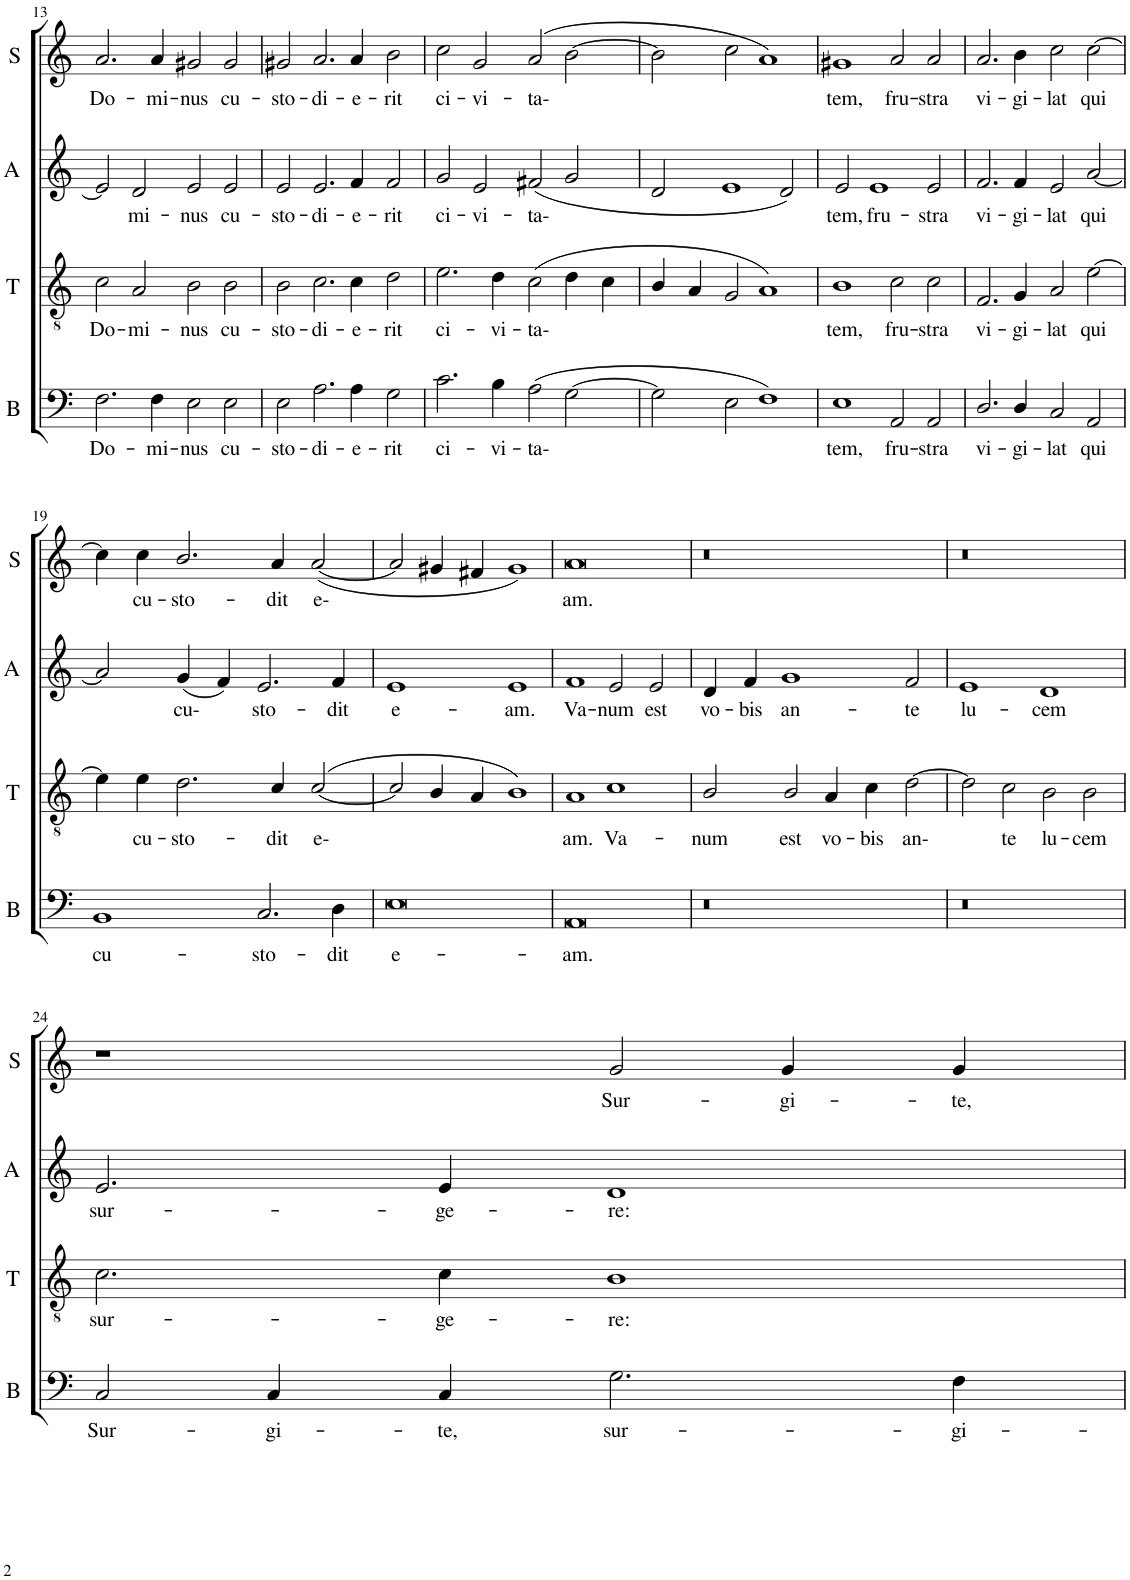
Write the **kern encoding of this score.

**kern	**text	**kern	**text	**kern	**text	**kern	**text
*part4	*part4	*part3	*part3	*part2	*part2	*part1	*part1
*staff4	*staff4	*staff3	*staff3	*staff2	*staff2	*staff1	*staff1
*I"Bass	*	*I"Tenor	*	*I"Alto	*	*I"Soprano	*
*I'B	*	*I'T	*	*I'A	*	*I'S	*
!!LO:PB:g=z
*clefF4	*	*clefGv2	*	*clefG2	*	*clefG2	*
*	*	*	*	*	*	*Trd-7c-12	*
*k[]	*	*k[]	*	*k[]	*	*k[]	*
*M4/2	*	*M4/2	*	*M4/2	*	*M4/2	*
=13	=13	=13	=13	=13	=13	=13	=13
!	!LO:LY:b	!	!LO:LY:b	!	!	!	!LO:LY:b
2.F\	Do-	2c\	Do-	2e/]	.	2.a/	Do-
!	!	!	!LO:LY:b	!	!LO:LY:b	!	!
.	.	2A/	mi-	2d/	mi-	.	.
!	!LO:LY:b	!	!	!	!	!	!LO:LY:b
4F\	mi-	.	.	.	.	4a/	mi-
!	!LO:LY:b	!	!LO:LY:b	!	!LO:LY:b	!	!LO:LY:b
2E\	nus	2B\	nus	2e/	nus	2g#X/	nus
!	!LO:LY:b	!	!LO:LY:b	!	!LO:LY:b	!	!LO:LY:b
2E\	cu-	2B\	cu-	2e/	cu-	2g#/	cu-
=14	=14	=14	=14	=14	=14	=14	=14
!	!LO:LY:b	!	!LO:LY:b	!	!LO:LY:b	!	!LO:LY:b
2E\	sto-	2B\	sto-	2e/	sto-	2g#X/	sto-
!	!LO:LY:b	!	!LO:LY:b	!	!LO:LY:b	!	!LO:LY:b
2.A\	di-	2.c\	di-	2.e/	di-	2.a/	di-
!	!LO:LY:b	!	!LO:LY:b	!	!LO:LY:b	!	!LO:LY:b
4A\	e-	4c\	e-	4f/	e-	4a/	e-
!	!LO:LY:b	!	!LO:LY:b	!	!LO:LY:b	!	!LO:LY:b
2G\	rit	2d\	rit	2f/	rit	2b\	rit
=15	=15	=15	=15	=15	=15	=15	=15
!	!LO:LY:b	!	!LO:LY:b	!	!LO:LY:b	!	!LO:LY:b
2.c\	ci-	2.e\	ci-	2g/	ci-	2cc\	ci-
!	!	!	!	!	!LO:LY:b	!	!LO:LY:b
.	.	.	.	2e/	vi-	2g/	vi-
!	!LO:LY:b	!	!LO:LY:b	!	!	!	!
4B\	vi-	4d\	vi-	.	.	.	.
!	!LO:LY:b	!	!LO:LY:b	!	!LO:LY:b	!	!LO:LY:b
(2A\	ta-	(2c\	ta-	(2f#X/	ta-	(2a/	ta-
[2G\	.	4d\	.	2g/	.	[2b\	.
.	.	4c\	.	.	.	.	.
=16	=16	=16	=16	=16	=16	=16	=16
2G\]	.	4B/	.	2d/	.	2b\]	.
.	.	4A/	.	.	.	.	.
2E\	.	2G/	.	1e	.	2cc\	.
1F)	.	1A)	.	.	.	1a)	.
.	.	.	.	2d/)	.	.	.
=17	=17	=17	=17	=17	=17	=17	=17
!	!LO:LY:b	!	!LO:LY:b	!	!LO:LY:b	!	!LO:LY:b
1E	tem,	1B	tem,	2e/	tem,	1g#X	tem,
!	!	!	!	!	!LO:LY:b	!	!
.	.	.	.	1e	fru-	.	.
!	!LO:LY:b	!	!LO:LY:b	!	!	!	!LO:LY:b
2AA/	fru-	2c\	fru-	.	.	2a/	fru-
!	!LO:LY:b	!	!LO:LY:b	!	!LO:LY:b	!	!LO:LY:b
2AA/	stra	2c\	stra	2e/	stra	2a/	stra
=18	=18	=18	=18	=18	=18	=18	=18
!	!LO:LY:b	!	!LO:LY:b	!	!LO:LY:b	!	!LO:LY:b
2.D/	vi-	2.F/	vi-	2.f/	vi-	2.a/	vi-
!	!LO:LY:b	!	!LO:LY:b	!	!LO:LY:b	!	!LO:LY:b
4D/	gi-	4G/	gi-	4f/	gi-	4b\	gi-
!	!LO:LY:b	!	!LO:LY:b	!	!LO:LY:b	!	!LO:LY:b
2C/	lat	2A/	lat	2e/	lat	2cc\	lat
!	!LO:LY:b	!	!LO:LY:b	!	!LO:LY:b	!	!LO:LY:b
2AA/	qui	[2e\	qui	[2a/	qui	[2cc\	qui
!!LO:LB:g=z
=19	=19	=19	=19	=19	=19	=19	=19
!	!LO:LY:b	!	!	!	!	!	!
1BB	cu-	4e\]	.	2a/]	.	4cc\]	.
!	!	!	!LO:LY:b	!	!	!	!LO:LY:b
.	.	4e\	cu-	.	.	4cc\	cu-
!	!	!	!LO:LY:b	!	!LO:LY:b	!	!LO:LY:b
.	.	2.d\	sto-	(4g/	cu-	2.b/	sto-
.	.	.	.	4f/)	.	.	.
!	!LO:LY:b	!	!	!	!LO:LY:b	!	!
2.C/	sto-	.	.	2.e/	sto-	.	.
!	!	!	!LO:LY:b	!	!	!	!LO:LY:b
.	.	4c/	dit	.	.	4a/	dit
!	!	!	!LO:LY:b	!	!	!	!LO:LY:b
.	.	([2c/	e-	.	.	([2a/	e-
!	!LO:LY:b	!	!	!	!LO:LY:b	!	!
4D\	dit	.	.	4f/	dit	.	.
=20	=20	=20	=20	=20	=20	=20	=20
!	!LO:LY:b	!	!	!	!LO:LY:b	!	!
0E	e-	2c/]	.	1e	e-	2a/]	.
.	.	4B/	.	.	.	4g#X/	.
.	.	4A/	.	.	.	4f#X/	.
!	!	!	!	!	!LO:LY:b	!	!
.	.	1B)	.	1e	am.	1g#)	.
=21	=21	=21	=21	=21	=21	=21	=21
!	!LO:LY:b	!	!LO:LY:b	!	!LO:LY:b	!	!LO:LY:b
0AA	am.	1A	am.	1f	Va-	0a	am.
!	!	!	!LO:LY:b	!	!LO:LY:b	!	!
.	.	1c	Va-	2e/	num	.	.
!	!	!	!	!	!LO:LY:b	!	!
.	.	.	.	2e/	est	.	.
=22	=22	=22	=22	=22	=22	=22	=22
!	!	!	!LO:LY:b	!	!LO:LY:b	!	!
0r	.	2B/	num	4d/	vo-	0r	.
!	!	!	!	!	!LO:LY:b	!	!
.	.	.	.	4f/	bis	.	.
!	!	!	!LO:LY:b	!	!LO:LY:b	!	!
.	.	2B/	est	1g	an-	.	.
!	!	!	!LO:LY:b	!	!	!	!
.	.	4A/	vo-	.	.	.	.
!	!	!	!LO:LY:b	!	!	!	!
.	.	4c\	bis	.	.	.	.
!	!	!	!LO:LY:b	!	!LO:LY:b	!	!
.	.	[2d\	an-	2f/	te	.	.
=23	=23	=23	=23	=23	=23	=23	=23
!	!	!	!	!	!LO:LY:b	!	!
0r	.	2d\]	.	1e	lu-	0r	.
!	!	!	!LO:LY:b	!	!	!	!
.	.	2c\	te	.	.	.	.
!	!	!	!LO:LY:b	!	!LO:LY:b	!	!
.	.	2B\	lu-	1d	cem	.	.
!	!	!	!LO:LY:b	!	!	!	!
.	.	2B\	cem	.	.	.	.
!!LO:LB:g=z
=24	=24	=24	=24	=24	=24	=24	=24
!	!LO:LY:b	!	!LO:LY:b	!	!LO:LY:b	!	!
2C/	Sur-	2.c\	sur-	2.e/	sur-	1r	.
!	!LO:LY:b	!	!	!	!	!	!
4C/	gi-	.	.	.	.	.	.
!	!LO:LY:b	!	!LO:LY:b	!	!LO:LY:b	!	!
4C/	te,	4c\	ge-	4e/	ge-	.	.
!	!LO:LY:b	!	!LO:LY:b	!	!LO:LY:b	!	!LO:LY:b
2.G\	sur-	1B	re:	1d	re:	2g/	Sur-
!	!	!	!	!	!	!	!LO:LY:b
.	.	.	.	.	.	4g/	gi-
!	!LO:LY:b	!	!	!	!	!	!LO:LY:b
4F\	gi-	.	.	.	.	4g/	te,
=	=	=	=	=	=	=	=
*-	*-	*-	*-	*-	*-	*-	*-
